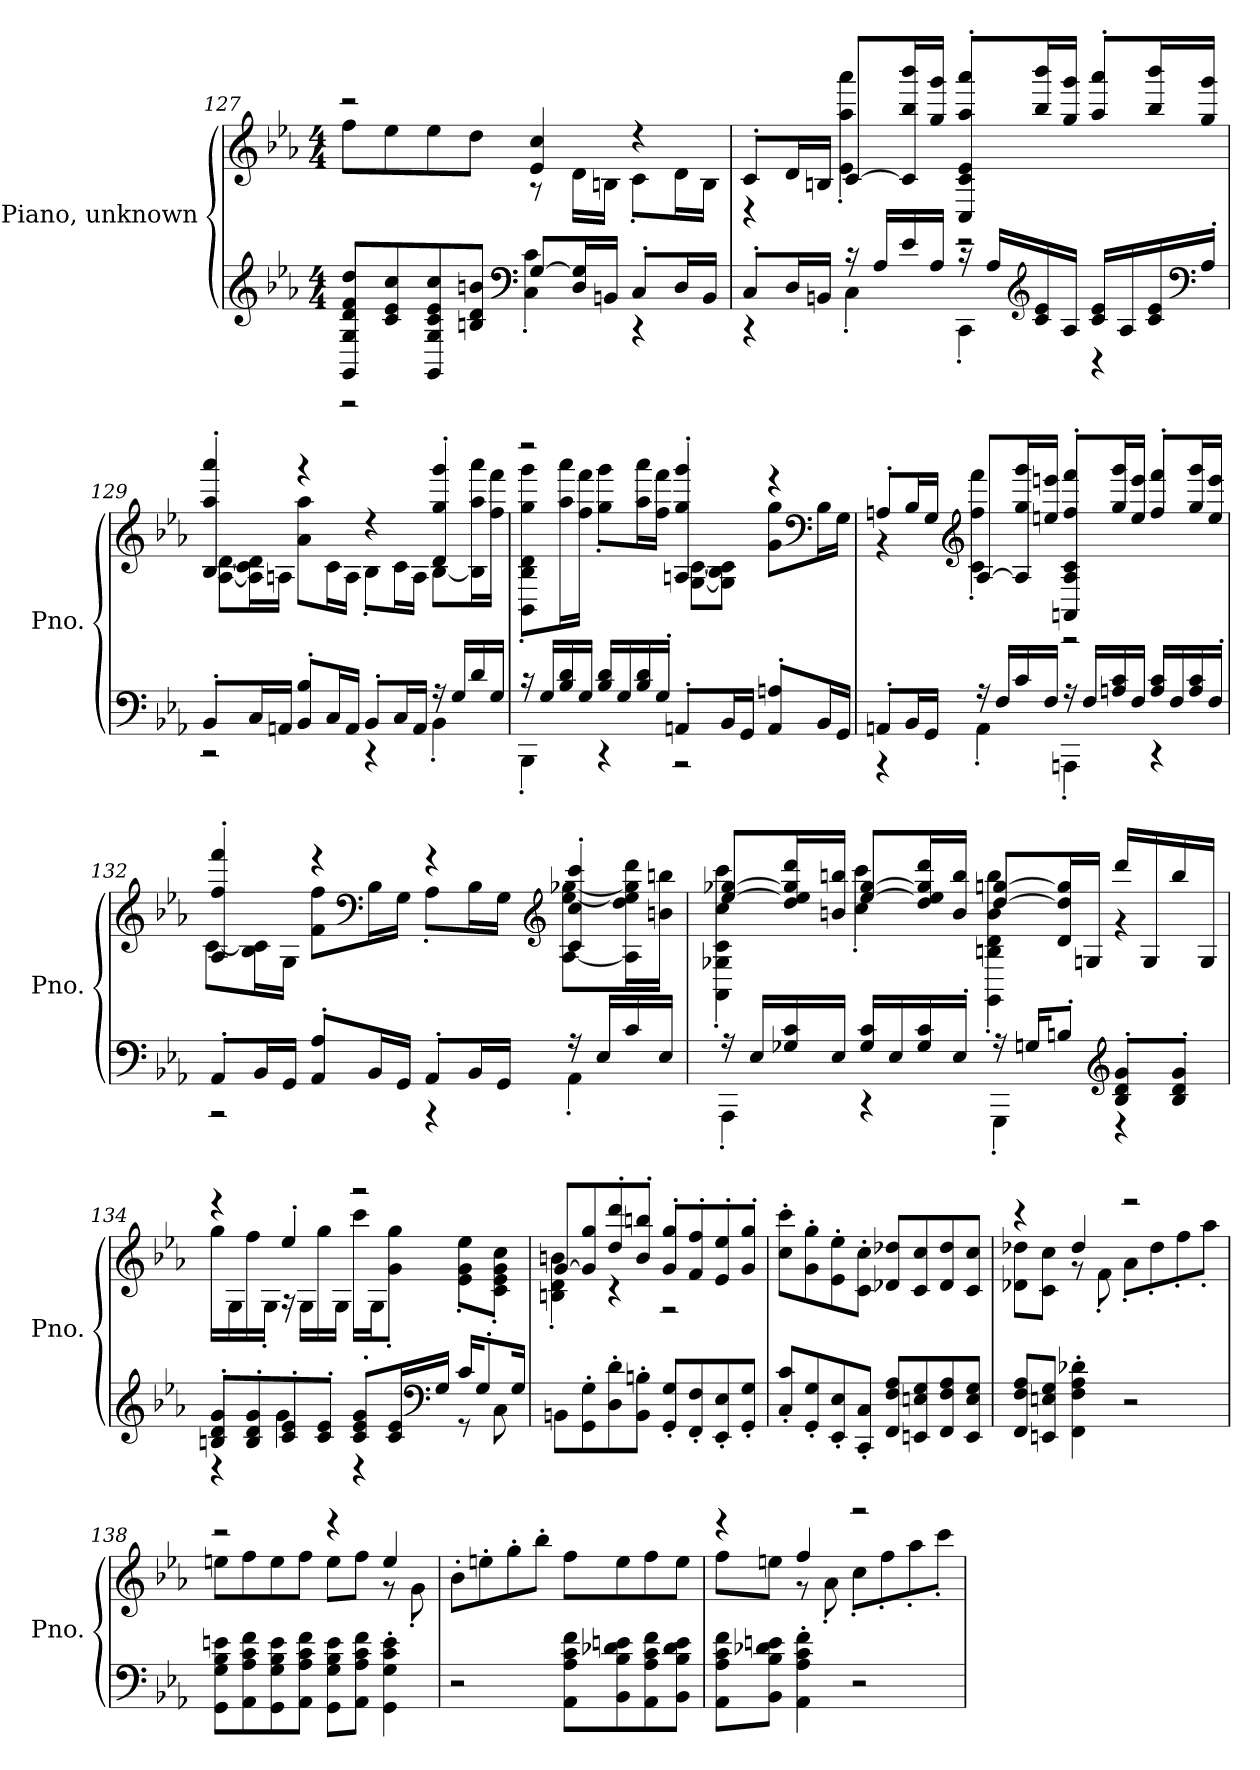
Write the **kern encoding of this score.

**kern	**kern
*part1	*part1
*staff2	*staff1
*I"Piano, unknown	*
*I'Pno.	*
*clefG2	*clefG2
*k[b-e-a-]	*k[b-e-a-]
*M4/4	*M4/4
=127	=127
*^	*^
8GG/ 8G/ 8d/ 8f/ 8dd/L	2r	2r	8ff\L
8c/ 8e-/ 8cc/	.	.	8ee-\
8GG/ 8G/ 8c/ 8e-/ 8cc/	.	.	8ee-\
8Bn/ 8d/ 8bn/J	.	.	8dd\J
*clefF4	*	*	*
[8G/L	4C\' 4c\'	4e-/ 4cc/	8r
16D/ 16G/]L	.	.	16d\LL
16BBn/JJ	.	.	16Bn\JJ
8C'/L	4r	4r	8c'\L
16D/L	.	.	16d\L
16BB/JJ	.	.	16B\JJ
!!LO:LB:g=z	!!
=128	=128	=128	=128
8C'/L	4r	8c'/L	4r
16D/L	.	16d/L	.
16BBn/JJ	.	16Bn/JJ	.
16r	4C'\	[8c/L	4e-\' 4aa-\' 4aaa-\'
16A-/LL	.	.	.
16e-/	.	16c/] 16bb-/ 16bbb-/L	.
16A-/JJ	.	16gg/ 16ggg/JJ	.
16r	4CC'\	8C/' 8c/' 8e-/' 8aa-/' 8aaa-/'L	2r
16A-/LL	.	.	.
*clefG2	*	*	*
16c/ 16e-/	.	16bb-/ 16bbb-/L	.
16A-/JJ	.	16gg/ 16ggg/JJ	.
16c/ 16e-/LL	4r	8aa-/' 8aaa-/'L	.
16A-/	.	.	.
16c/ 16e-/	.	16bb-/ 16bbb-/L	.
*clefF4	*	*	*
16A-'/JJ	.	16gg/ 16ggg/JJ	.
=129	=129	=129	=129
8BB-'/L	2r	4B-/' 4aa-/' 4aaa-/'	[8A-\ [8d\L
16C/L	.	.	16A-\] 16c\ 16d\]L
16AAn/JJ	.	.	16An\JJ
8BB-/' 8B-/'L	.	4r	8a-\ 8aa-\L
16C/L	.	.	16c\L
16AA/JJ	.	.	16A\JJ
8BB-'/L	4r	4r	8B-'\L
16C/L	.	.	16c\L
16AA/JJ	.	.	16A\JJ
16r	4BB-'\	4d/' 4gg/' 4ggg/'	[8B-\L
16G/LL	.	.	.
16d/	.	.	16B-\] 16aa-\ 16aaa-\L
16G/JJ	.	.	16ff\ 16fff\JJ
!!LO:PB:g=z	!!
=130	=130	=130	=130
16r	4BBB-'\	2r	8BB-\' 8B-\' 8d\' 8gg\' 8ggg\'L
16G/LL	.	.	.
16B-/ 16d/	.	.	16aa-\ 16aaa-\L
16G/JJ	.	.	16ff\ 16fff\JJ
16B-/ 16d/LL	4r	.	8gg\' 8ggg\'L
16G/	.	.	.
16B-/ 16d/	.	.	16aa-\ 16aaa-\L
16G'/JJ	.	.	16ff\ 16fff\JJ
8AAn'/L	2r	4An/' 4gg/' 4ggg/'	[8G\ [8c\L
16BB-/L	.	.	8G\] 8B-\ 8c\]J
16GG/JJ	.	.	.
8AA/' 8An/'L	.	4r	8g\ 8gg\L
*	*	*clefF4	*
16BB-/L	.	.	16B-\L
16GG/JJ	.	.	16G\JJ
=131	=131	=131	=131
8AAn'/L	4r	8An'/L	4r
16BB-/L	.	16B-/L	.
16GG/JJ	.	16G/JJ	.
*	*	*clefG2	*
16r	4AA'\	[8A/L	4c\' 4ff\' 4fff\'
16F/LL	.	.	.
16c/	.	16A/] 16gg/ 16ggg/L	.
16F/JJ	.	16een/ 16eeen/JJ	.
16r	4AAAn'\	8AAn/' 8A/' 8c/' 8ff/' 8fff/'L	2r
16F/LL	.	.	.
16An/ 16c/	.	16gg/ 16ggg/L	.
16F/JJ	.	16ee/ 16eee/JJ	.
16A/ 16c/LL	4r	8ff/' 8fff/'L	.
16F/	.	.	.
16A/ 16c/	.	16gg/ 16ggg/L	.
16F'/JJ	.	16ee/ 16eee/JJ	.
!!LO:LB:g=z	!!
=132	=132	=132	=132
8AA-'/L	2r	4A-/' 4ff/' 4fff/'	[8c\L
16BB-/L	.	.	16B-\ 16c\]L
16GG/JJ	.	.	16G\JJ
8AA-/' 8A-/'L	.	4r	8f\ 8ff\L
*	*	*clefF4	*
16BB-/L	.	.	16B-\L
16GG/JJ	.	.	16G\JJ
8AA-'/L	4r	4r	8A-'\L
16BB-/L	.	.	16B-\L
16GG/JJ	.	.	16G\JJ
*	*	*clefG2	*
16r	4AA-'\	4c/' 4cc/' 4ccc/'	[8A-\ [8ee-\ [8gg-X\L
16E-/LL	.	.	.
16c/	.	.	16A-\] 16dd\ 16ee-\] 16gg-\] 16ddd\L
16E-/JJ	.	.	16bn\ 16bbn\JJ
=133	=133	=133	=133
16r	4AAA-'\	[8ee-/ [8gg-X/L	4AA-\' 4G-X\' 4c\' 4cc\' 4ccc\'
16E-/LL	.	.	.
16G-X/ 16c/	.	16dd/ 16ee-/] 16gg-/] 16ddd/L	.
16E-/JJ	.	16bn/ 16bbn/JJ	.
16G-/ 16c/LL	4r	[8ee-/ [8gg-/L	4cc\' 4ccc\'
16E-/	.	.	.
16G-/ 16c/	.	16dd/ 16ee-/] 16gg-/] 16ddd/L	.
16E-'/JJ	.	16b/ 16bb/JJ	.
16r	4GGG'\	[8dd/ [8ggn/L	4GG\' 4Bn\' 4d\' 4b\' 4bb\'
16Gn/KL	.	.	.
8Bn'/J	.	16d/ 16dd/] 16gg/]L	.
.	.	16Gn/JJ	.
*clefG2	*	*	*
8B/' 8d/' 8g/'L	4r	16ddd/LL	4r
.	.	16G/	.
8B/' 8d/' 8g/'J	.	16bb/	.
.	.	16G/JJ	.
!!LO:LB:g=z	!!
=134	=134	=134	=134
8Bn/' 8d/' 8g/'L	4r	4r	16gg\LL
.	.	.	16G\
8B/' 8d/' 8g/'	.	.	16ff\
.	.	.	16G'\JJ
8c/' 8e-/'	4g\	4ee-'/	16r
.	.	.	16G\LL
8c/' 8e-/'J	.	.	16gg\
.	.	.	16G\JJ
8c/' 8e-/' 8g/'L	4r	2r	16ccc\LL
.	.	.	16G\J
16c/ 16e-/L	.	.	8g\' 8gg\'J
*clefF4	*	*	*
16G/JJ	.	.	.
16c/KL	8r	.	8e-\' 8g\' 8ee-\'L
8G'/	.	.	.
.	8C\	.	8c\' 8e-\' 8g\' 8cc\'J
16G/Jk	.	.	.
*v	*v	*	*
=135	=135	=135
8BBn\L	[8g/L	4Bn\' 4d\' 4bn\'
8GG\' 8G\'	8g/] 8gg/	.
8D\' 8d\'	8dd/' 8ddd/'	4r
8BB\' 8Bn\'J	8b/' 8bbn/'J	.
8GG/' 8G/'L	8g/' 8gg/'L	2r
8FF/' 8F/'	8f/' 8ff/'	.
8EE-/' 8E-/'	8e-/' 8ee-/'	.
8GG/' 8G/'J	8g/' 8gg/'J	.
*	*v	*v
=136	=136
8C/' 8c/'L	8cc\' 8ccc\'L
8GG/' 8G/'	8g\' 8gg\'
8EE-/' 8E-/'	8e-\' 8ee-\'
8CC/' 8C/'J	8c\' 8cc\'J
8FF/ 8F/ 8A-/L	8d-X/ 8dd-X/L
8EEn/ 8En/ 8G/	8c/ 8cc/
8FF/ 8F/ 8A-/	8d-/ 8dd-/
8EE/ 8E/ 8G/J	8c/ 8cc/J
!!LO:LB:g=z
=137	=137
*	*^
8FF/ 8F/ 8A-/L	4r	8d-X\ 8dd-X\L
8EEn/ 8En/ 8G/J	.	8c\ 8cc\J
4FF\' 4F\' 4A-\' 4d-X\'	4dd-/	8r
.	.	8f'\
2r	2r	8a-'\L
.	.	8dd-'\
.	.	8ff'\
.	.	8aa-'\J
=138	=138	=138
8GG\ 8G\ 8B-\ 8en\L	2r	8een\L
8AA-\ 8A-\ 8c\ 8f\	.	8ff\
8GG\ 8G\ 8B-\ 8e\	.	8ee\
8AA-\ 8A-\ 8c\ 8f\J	.	8ff\J
8GG\ 8G\ 8B-\ 8e\L	4r	8ee\L
8AA-\ 8A-\ 8c\ 8f\J	.	8ff\J
4GG\' 4G\' 4c\' 4e\'	4ee/	8r
.	.	8g'\
*	*v	*v
=139	=139
2r	8b-'\L
.	8een'\
.	8gg'\
.	8bb-'\J
8AA-\ 8A-\ 8c\ 8f\L	8ff\L
8BB-\ 8B-\ 8d-X\ 8en\	8ee\
8AA-\ 8A-\ 8c\ 8f\	8ff\
8BB-\ 8B-\ 8d-\ 8e\J	8ee\J
!!LO:LB:g=z
=140	=140
*	*^
8AA-\ 8A-\ 8c\ 8f\L	4r	8ff\L
8BB-\ 8B-\ 8d-X\ 8en\J	.	8een\J
4AA-\' 4A-\' 4c\' 4f\'	4ff/	8r
.	.	8a-'\
2r	2r	8cc'\L
.	.	8ff'\
.	.	8aa-'\
.	.	8ccc'\J
*	*v	*v
=	=
*-	*-
